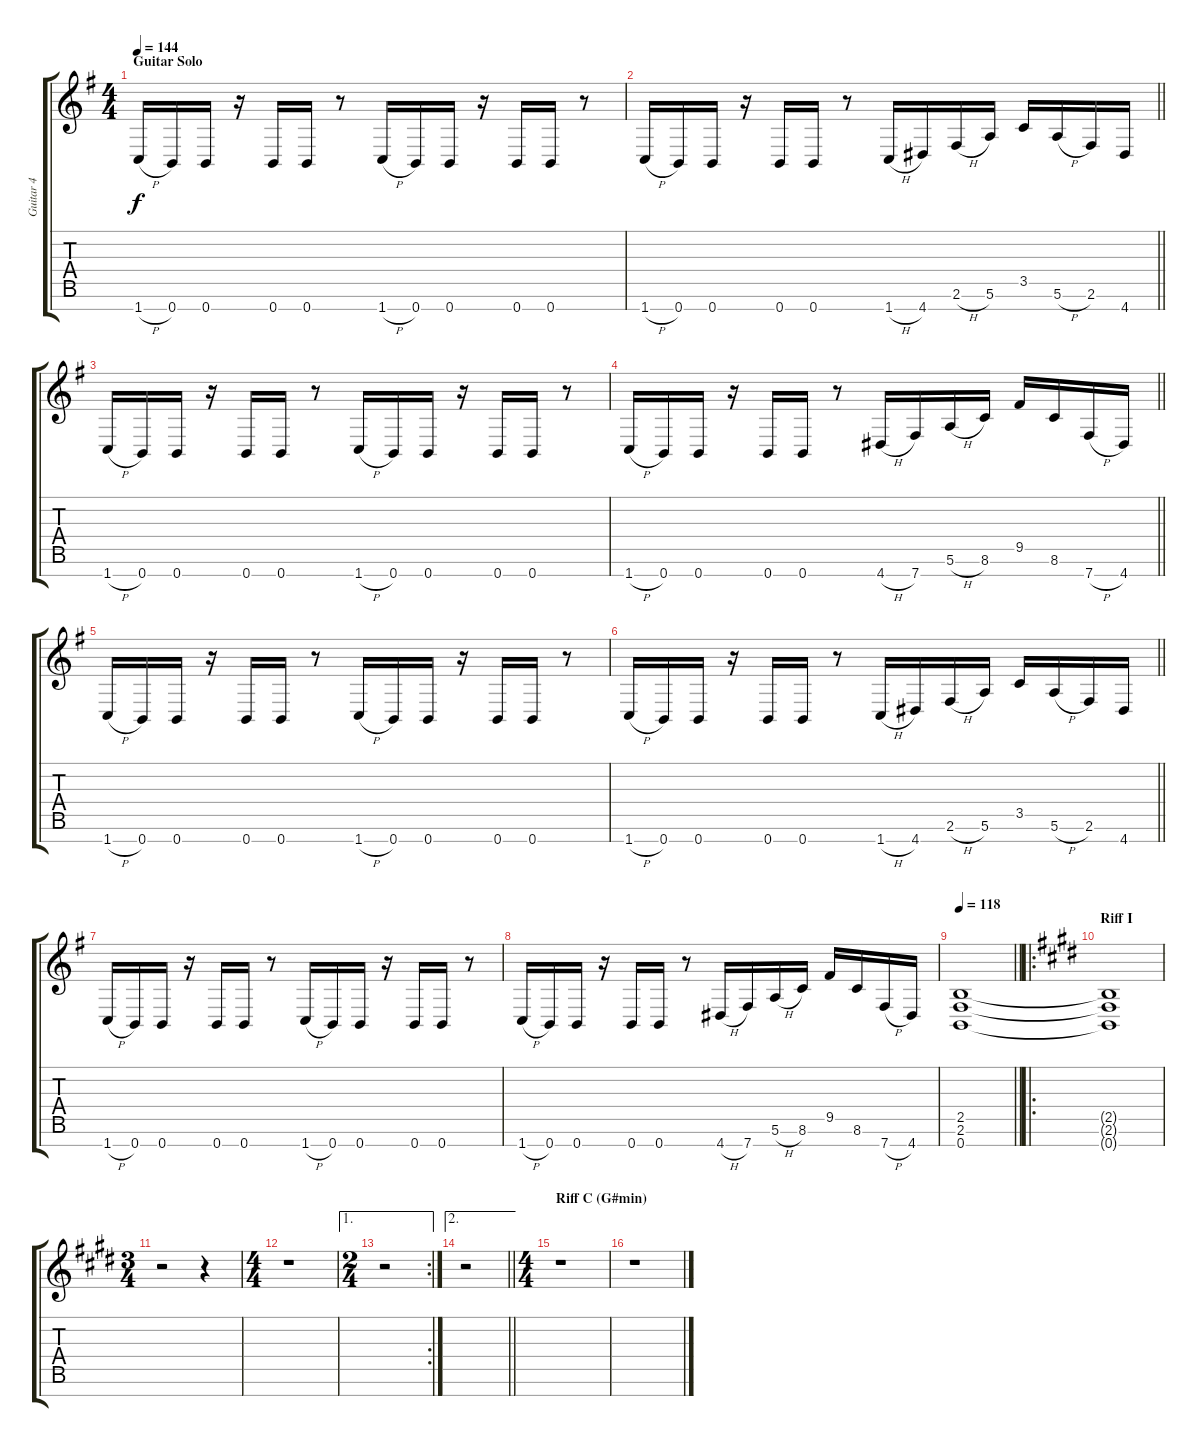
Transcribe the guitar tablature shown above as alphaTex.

\track ("Guitar 4" "Guitar 4") {instrument distortionguitar}
\staff {score tabs}
\tuning (E4 B3 G3 D3 A2 E2 B1) {hide}
\ts (4 4)
\section ("" "Guitar Solo")
\tempo 144
\clef g2
\ks eminor
1.7{h}.16{dy f} 0.7.16 0.7.16 r.16 0.7.16 0.7.16 r.8 1.7{h}.16 0.7.16 0.7.16 r.16 0.7.16 0.7.16 r.8 |
\barLineRight lightlight
1.7{h}.16 0.7.16 0.7.16 r.16 0.7.16 0.7.16 r.8 1.7{h}.16 4.7.16 2.6{h}.16 5.6.16 3.5.16 5.6{h}.16 2.6.16 4.7.16 |
1.7{h}.16 0.7.16 0.7.16 r.16 0.7.16 0.7.16 r.8 1.7{h}.16 0.7.16 0.7.16 r.16 0.7.16 0.7.16 r.8 |
\barLineRight lightlight
1.7{h}.16 0.7.16 0.7.16 r.16 0.7.16 0.7.16 r.8 4.7{h}.16 7.7.16 5.6{h}.16 8.6.16 9.5.16 8.6.16 7.7{h}.16 4.7.16 |
1.7{h}.16 0.7.16 0.7.16 r.16 0.7.16 0.7.16 r.8 1.7{h}.16 0.7.16 0.7.16 r.16 0.7.16 0.7.16 r.8 |
\barLineRight lightlight
1.7{h}.16 0.7.16 0.7.16 r.16 0.7.16 0.7.16 r.8 1.7{h}.16 4.7.16 2.6{h}.16 5.6.16 3.5.16 5.6{h}.16 2.6.16 4.7.16 |
1.7{h}.16 0.7.16 0.7.16 r.16 0.7.16 0.7.16 r.8 1.7{h}.16 0.7.16 0.7.16 r.16 0.7.16 0.7.16 r.8 |
1.7{h}.16 0.7.16 0.7.16 r.16 0.7.16 0.7.16 r.8 4.7{h}.16 7.7.16 5.6{h}.16 8.6.16 9.5.16 8.6.16 7.7{h}.16 4.7.16 |
\tempo 118
\barLineRight lightlight
(2.5 2.6 0.7).1{volume 0} |
\ro
\section ("" "Riff I")
\ks c#minor
(2.5{t} 2.6{t} 0.7{t}).1 |
\ts (3 4)
r.2{volume 13} r.4 |
\ts (4 4)
r.1 |
\ae 1
\rc 2
\ts (2 4)
r.2 |
\ae 2
\barLineRight lightlight
r.2 |
\ts (4 4)
\section ("" "Riff C (G#min)")
r.1 |
r.1
